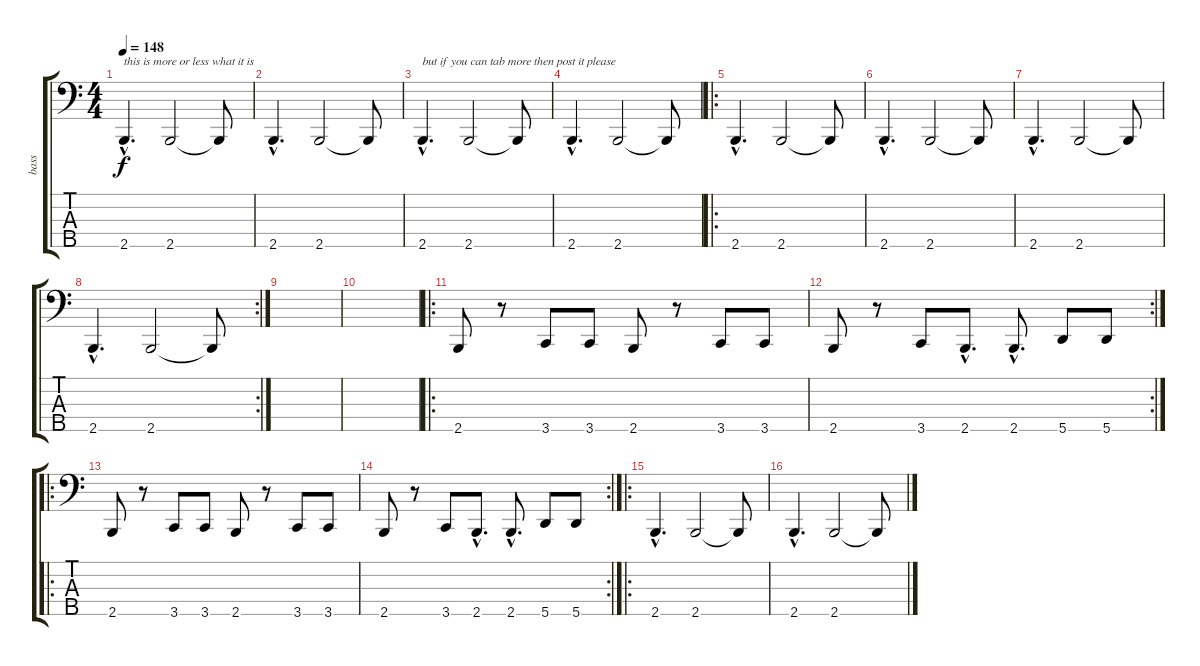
\track ("bass" "bass") {instrument slapbass2}
\staff {score tabs}
\tuning (Gb2 D2 A1 E1 A0) {hide}
\ts (4 4)
\tempo 148
\clef f4
\ks c
2.5{hac}.4{d txt "this is more or less what it is" dy f instrument slapbass2} 2.5.2 2.5{t}.8 |
2.5{hac}.4{d} 2.5.2 2.5{t}.8 |
2.5{hac}.4{d txt "but if you can tab more then post it please"} 2.5.2 2.5{t}.8 |
2.5{hac}.4{d} 2.5.2 2.5{t}.8 |
\ro
2.5{hac}.4{d} 2.5.2 2.5{t}.8 |
2.5{hac}.4{d} 2.5.2 2.5{t}.8 |
2.5{hac}.4{d} 2.5.2 2.5{t}.8 |
\rc 2
2.5{hac}.4{d} 2.5.2 2.5{t}.8 |
|
|
\ro
2.5.8 r.8 3.5.8 3.5.8 2.5.8 r.8 3.5.8 3.5.8 |
\rc 2
2.5.8 r.8 3.5.8 2.5{hac}.8{d} 2.5{hac}.8{d} 5.5.8 5.5.8 |
\ro
2.5.8 r.8 3.5.8 3.5.8 2.5.8 r.8 3.5.8 3.5.8 |
\rc 2
2.5.8 r.8 3.5.8 2.5{hac}.8{d} 2.5{hac}.8{d} 5.5.8 5.5.8 |
\ro
2.5{hac}.4{d} 2.5.2 2.5{t}.8 |
2.5{hac}.4{d} 2.5.2 2.5{t}.8
